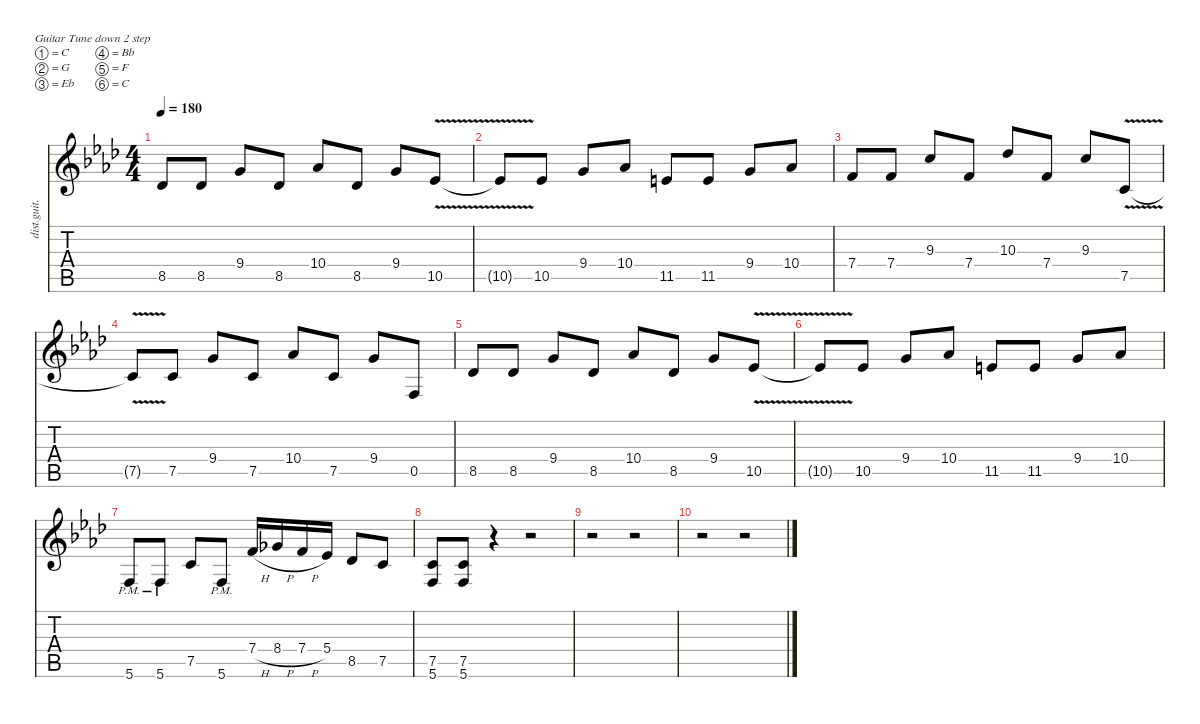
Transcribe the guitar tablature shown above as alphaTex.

\defaultSystemsLayout 4
\hideDynamics
\bracketExtendMode nobrackets
\track ("Gtr.1 Double" "dist.guit.") {mute instrument distortionguitar}
\staff {score tabs}
\tuning (C4 G3 Eb3 Bb2 F2 C2)
\ts (4 4)
\tempo 180
\clef g2
\ks fminor
8.5{acc b}.8{dy f beam Up} 8.5{acc b}.8{beam Up} 9.4{acc forcenatural}.8{beam Up} 8.5{acc b}.8{beam Up} 10.4{acc b}.8{beam Up} 8.5{acc b}.8{beam Up} 9.4{acc forcenatural}.8{beam Up} 10.5{v acc b}.8{beam Up} |
10.5{v t acc b}.8{beam Up} 10.5{acc b}.8{beam Up} 9.4{acc forcenatural}.8{beam Up} 10.4{acc b}.8{beam Up} 11.5{acc forcenatural}.8{beam Up} 11.5{acc forcenatural}.8{beam Up} 9.4{acc forcenatural}.8{beam Up} 10.4{acc b}.8{beam Up} |
7.4{acc forcenatural}.8{beam Up} 7.4{acc forcenatural}.8{beam Up} 9.3{acc forcenatural}.8{beam Up} 7.4{acc forcenatural}.8{beam Up} 10.3{acc b}.8{beam Up} 7.4{acc forcenatural}.8{beam Up} 9.3{acc forcenatural}.8{beam Up} 7.5{v acc forcenatural}.8{beam Up} |
7.5{v t acc forcenatural}.8{beam Up} 7.5{acc forcenatural}.8{beam Up} 9.4{acc forcenatural}.8{beam Up} 7.5{acc forcenatural}.8{beam Up} 10.4{acc b}.8{beam Up} 7.5{acc forcenatural}.8{beam Up} 9.4{acc forcenatural}.8{beam Up} 0.5{acc forcenatural}.8{beam Up} |
8.5{acc b}.8{beam Up} 8.5{acc b}.8{beam Up} 9.4{acc forcenatural}.8{beam Up} 8.5{acc b}.8{beam Up} 10.4{acc b}.8{beam Up} 8.5{acc b}.8{beam Up} 9.4{acc forcenatural}.8{beam Up} 10.5{v acc b}.8{beam Up} |
10.5{v t acc b}.8{beam Up} 10.5{acc b}.8{beam Up} 9.4{acc forcenatural}.8{beam Up} 10.4{acc b}.8{beam Up} 11.5{acc forcenatural}.8{beam Up} 11.5{acc forcenatural}.8{beam Up} 9.4{acc forcenatural}.8{beam Up} 10.4{acc b}.8{beam Up} |
5.6{pm acc forcenatural}.8{beam Up} 5.6{pm acc forcenatural}.8{beam Up} 7.5{acc forcenatural}.8{beam Up} 5.6{pm acc forcenatural}.8{beam Up} 7.4{h acc forcenatural}.16{beam Up} 8.4{h acc b}.16{beam Up} 7.4{h acc forcenatural}.16{beam Up} 5.4{acc b}.16{beam Up} 8.5{acc b}.8{beam Up} 7.5{acc forcenatural}.8{beam Up} |
(7.5{acc forcenatural} 5.6{acc forcenatural}).8{beam Up} (7.5{acc forcenatural} 5.6{acc forcenatural}).8{beam Up} r.4{beam Down} r.2{beam Down} |
r.2{beam Down} r.2{beam Down} |
r.2{beam Down} r.2{beam Down}
